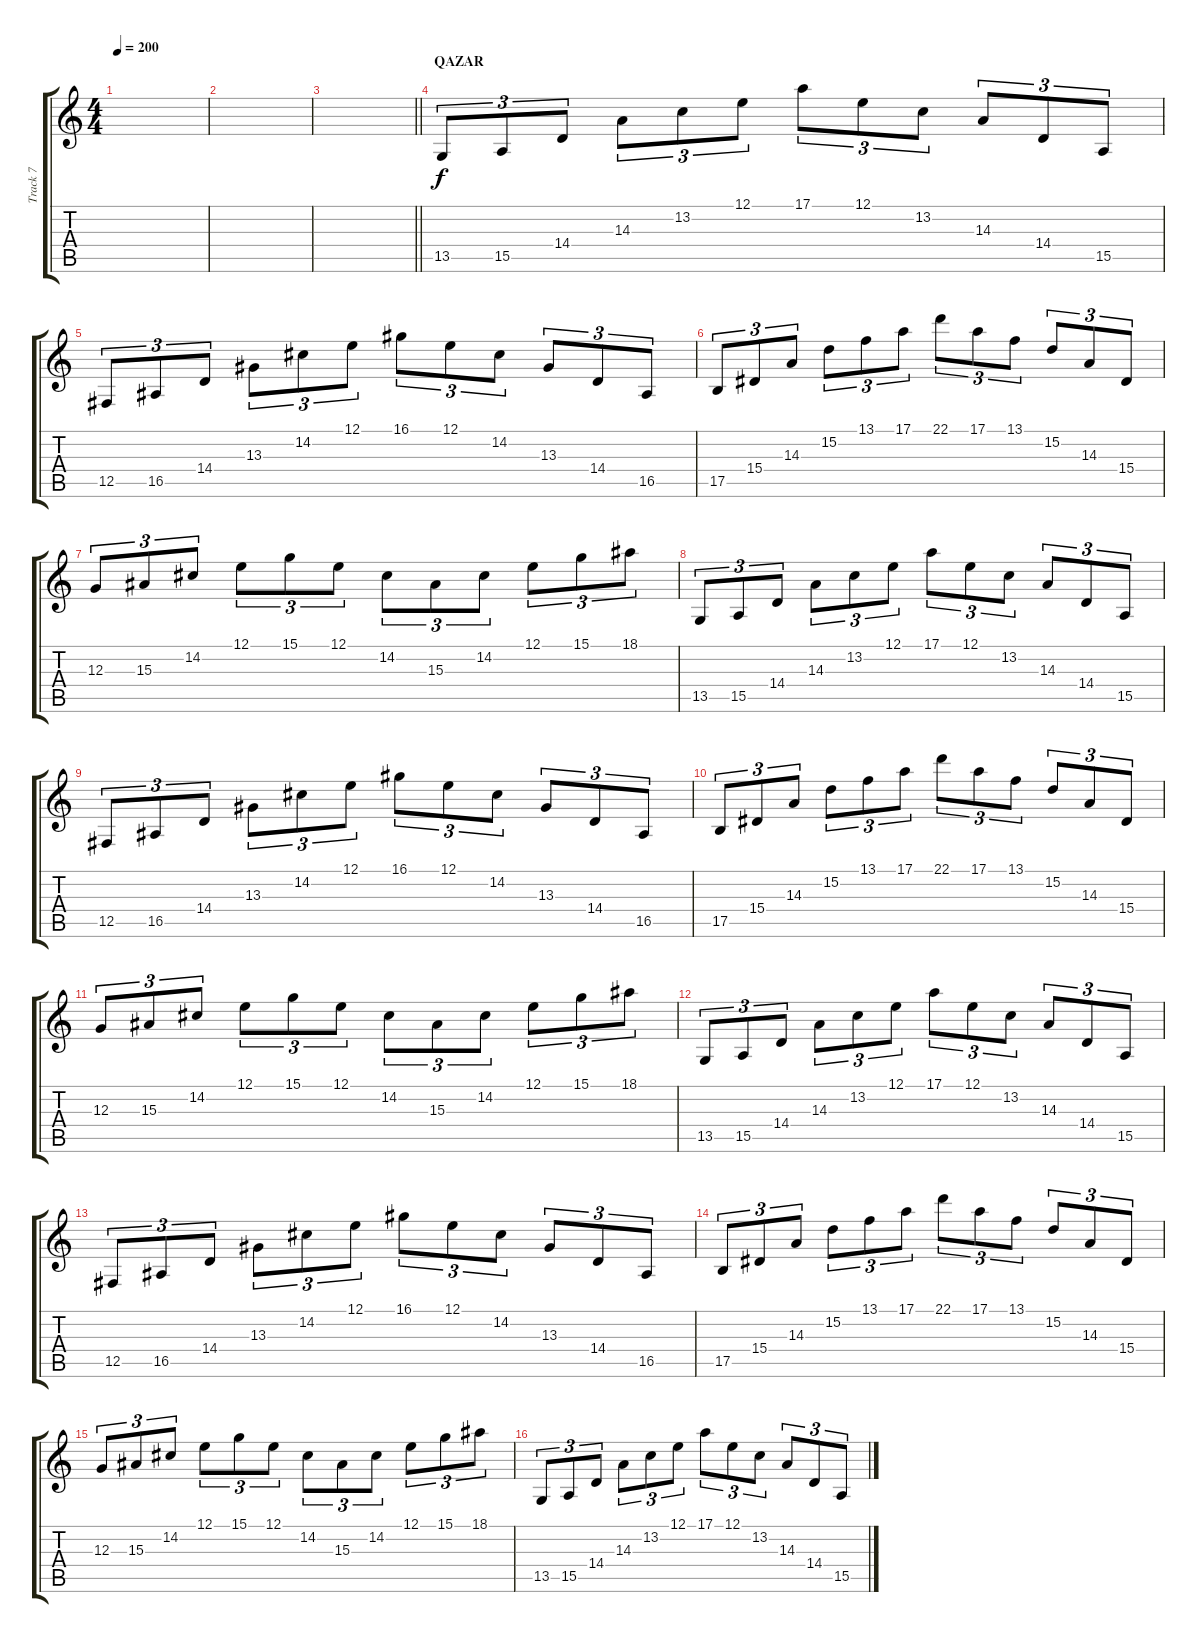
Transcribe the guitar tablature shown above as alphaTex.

\track ("Track 7" "Track 7") {instrument stringensemble1}
\staff {score tabs}
\tuning (E4 B3 G3 C3 Gb2 C2) {hide}
\ts (4 4)
\tempo 200
\clef g2
\ks c
|
|
\barLineRight lightlight
|
\section ("" "QAZAR")
13.5.8{tu (3 2)} 15.5.8{tu (3 2)} 14.4.8{tu (3 2)} 14.3.8{tu (3 2)} 13.2.8{tu (3 2)} 12.1.8{tu (3 2)} 17.1.8{tu (3 2)} 12.1.8{tu (3 2)} 13.2.8{tu (3 2)} 14.3.8{tu (3 2)} 14.4.8{tu (3 2)} 15.5.8{tu (3 2)} |
12.5.8{tu (3 2)} 16.5.8{tu (3 2)} 14.4.8{tu (3 2)} 13.3.8{tu (3 2)} 14.2.8{tu (3 2)} 12.1.8{tu (3 2)} 16.1.8{tu (3 2)} 12.1.8{tu (3 2)} 14.2.8{tu (3 2)} 13.3.8{tu (3 2)} 14.4.8{tu (3 2)} 16.5.8{tu (3 2)} |
17.5.8{tu (3 2)} 15.4.8{tu (3 2)} 14.3.8{tu (3 2)} 15.2.8{tu (3 2)} 13.1.8{tu (3 2)} 17.1.8{tu (3 2)} 22.1.8{tu (3 2)} 17.1.8{tu (3 2)} 13.1.8{tu (3 2)} 15.2.8{tu (3 2)} 14.3.8{tu (3 2)} 15.4.8{tu (3 2)} |
12.3.8{tu (3 2)} 15.3.8{tu (3 2)} 14.2.8{tu (3 2)} 12.1.8{tu (3 2)} 15.1.8{tu (3 2)} 12.1.8{tu (3 2)} 14.2.8{tu (3 2)} 15.3.8{tu (3 2)} 14.2.8{tu (3 2)} 12.1.8{tu (3 2)} 15.1.8{tu (3 2)} 18.1.8{tu (3 2)} |
13.5.8{tu (3 2)} 15.5.8{tu (3 2)} 14.4.8{tu (3 2)} 14.3.8{tu (3 2)} 13.2.8{tu (3 2)} 12.1.8{tu (3 2)} 17.1.8{tu (3 2)} 12.1.8{tu (3 2)} 13.2.8{tu (3 2)} 14.3.8{tu (3 2)} 14.4.8{tu (3 2)} 15.5.8{tu (3 2)} |
12.5.8{tu (3 2)} 16.5.8{tu (3 2)} 14.4.8{tu (3 2)} 13.3.8{tu (3 2)} 14.2.8{tu (3 2)} 12.1.8{tu (3 2)} 16.1.8{tu (3 2)} 12.1.8{tu (3 2)} 14.2.8{tu (3 2)} 13.3.8{tu (3 2)} 14.4.8{tu (3 2)} 16.5.8{tu (3 2)} |
17.5.8{tu (3 2)} 15.4.8{tu (3 2)} 14.3.8{tu (3 2)} 15.2.8{tu (3 2)} 13.1.8{tu (3 2)} 17.1.8{tu (3 2)} 22.1.8{tu (3 2)} 17.1.8{tu (3 2)} 13.1.8{tu (3 2)} 15.2.8{tu (3 2)} 14.3.8{tu (3 2)} 15.4.8{tu (3 2)} |
12.3.8{tu (3 2)} 15.3.8{tu (3 2)} 14.2.8{tu (3 2)} 12.1.8{tu (3 2)} 15.1.8{tu (3 2)} 12.1.8{tu (3 2)} 14.2.8{tu (3 2)} 15.3.8{tu (3 2)} 14.2.8{tu (3 2)} 12.1.8{tu (3 2)} 15.1.8{tu (3 2)} 18.1.8{tu (3 2)} |
13.5.8{tu (3 2)} 15.5.8{tu (3 2)} 14.4.8{tu (3 2)} 14.3.8{tu (3 2)} 13.2.8{tu (3 2)} 12.1.8{tu (3 2)} 17.1.8{tu (3 2)} 12.1.8{tu (3 2)} 13.2.8{tu (3 2)} 14.3.8{tu (3 2)} 14.4.8{tu (3 2)} 15.5.8{tu (3 2)} |
12.5.8{tu (3 2)} 16.5.8{tu (3 2)} 14.4.8{tu (3 2)} 13.3.8{tu (3 2)} 14.2.8{tu (3 2)} 12.1.8{tu (3 2)} 16.1.8{tu (3 2)} 12.1.8{tu (3 2)} 14.2.8{tu (3 2)} 13.3.8{tu (3 2)} 14.4.8{tu (3 2)} 16.5.8{tu (3 2)} |
17.5.8{tu (3 2)} 15.4.8{tu (3 2)} 14.3.8{tu (3 2)} 15.2.8{tu (3 2)} 13.1.8{tu (3 2)} 17.1.8{tu (3 2)} 22.1.8{tu (3 2)} 17.1.8{tu (3 2)} 13.1.8{tu (3 2)} 15.2.8{tu (3 2)} 14.3.8{tu (3 2)} 15.4.8{tu (3 2)} |
12.3.8{tu (3 2)} 15.3.8{tu (3 2)} 14.2.8{tu (3 2)} 12.1.8{tu (3 2)} 15.1.8{tu (3 2)} 12.1.8{tu (3 2)} 14.2.8{tu (3 2)} 15.3.8{tu (3 2)} 14.2.8{tu (3 2)} 12.1.8{tu (3 2)} 15.1.8{tu (3 2)} 18.1.8{tu (3 2)} |
13.5.8{tu (3 2)} 15.5.8{tu (3 2)} 14.4.8{tu (3 2)} 14.3.8{tu (3 2)} 13.2.8{tu (3 2)} 12.1.8{tu (3 2)} 17.1.8{tu (3 2)} 12.1.8{tu (3 2)} 13.2.8{tu (3 2)} 14.3.8{tu (3 2)} 14.4.8{tu (3 2)} 15.5.8{tu (3 2)}
